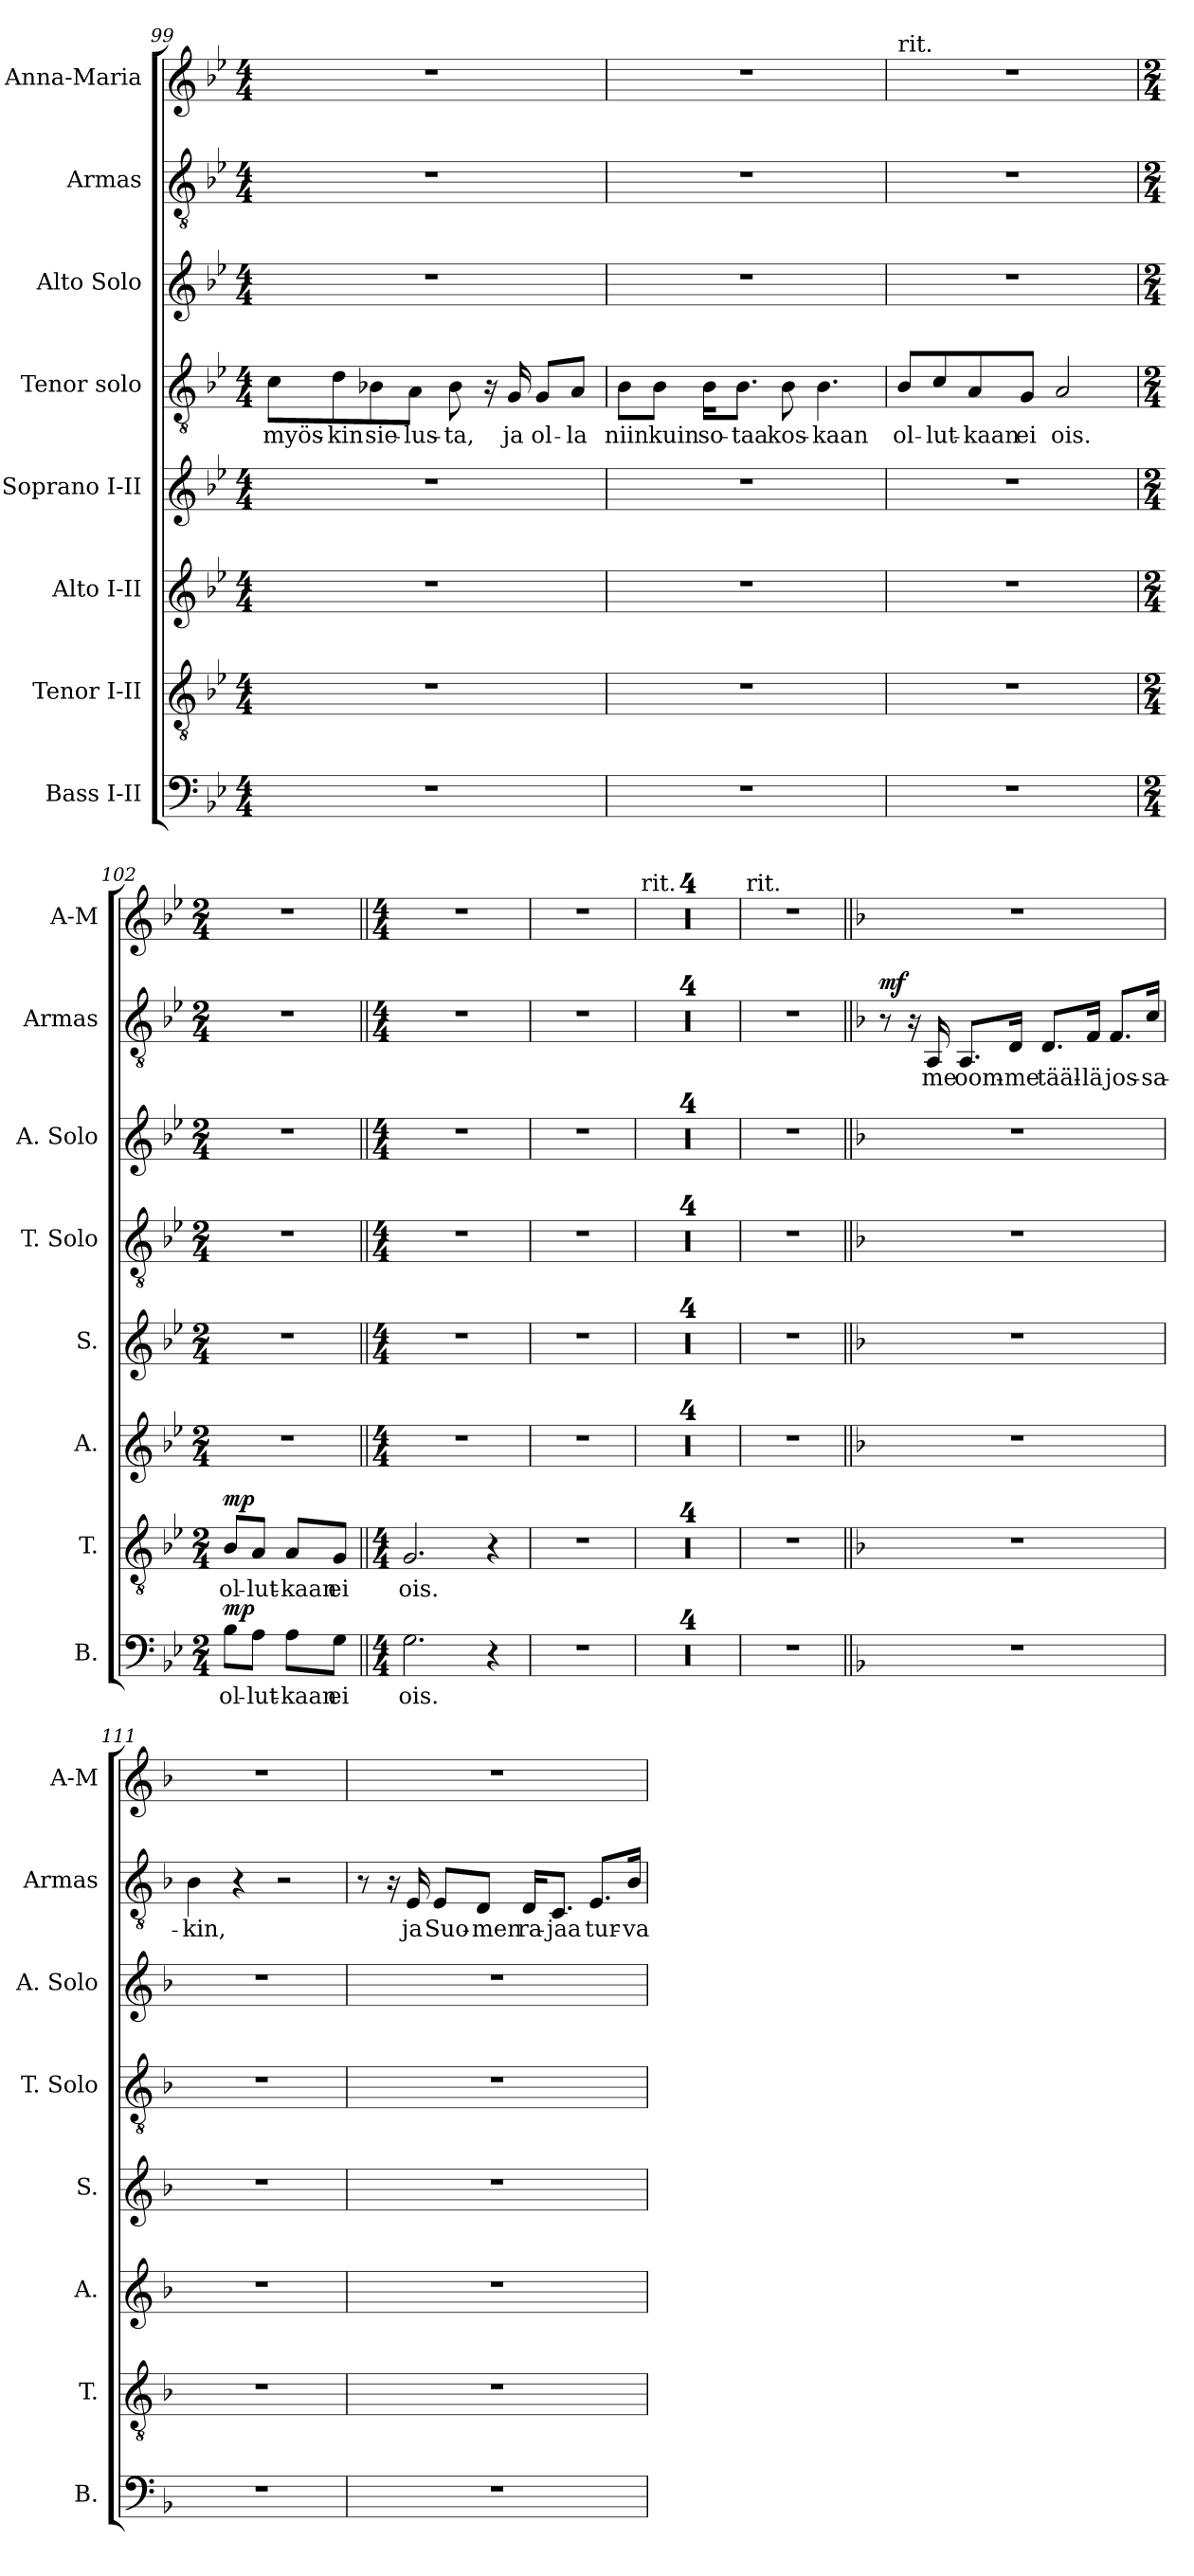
**kern	**text	**dynam	**kern	**text	**dynam	**kern	**kern	**kern	**text	**kern	**kern	**text	**dynam	**kern
*part8	*part8	*part8	*part7	*part7	*part7	*part6	*part5	*part4	*part4	*part3	*part2	*part2	*part2	*part1
*staff8	*staff8	*staff8	*staff7	*staff7	*staff7	*staff6	*staff5	*staff4	*staff4	*staff3	*staff2	*staff2	*staff2	*staff1
*I"Bass I-II	*	*	*I"Tenor I-II	*	*	*I"Alto I-II	*I"Soprano I-II	*I"Tenor solo	*	*I"Alto Solo	*I"Armas	*	*	*I"Anna-Maria
*I'B.	*	*	*I'T.	*	*	*I'A.	*I'S.	*I'T. Solo	*	*I'A. Solo	*I'Armas	*	*	*I'A-M
*clefF4	*	*	*clefGv2	*	*	*clefG2	*clefG2	*clefGv2	*	*clefG2	*clefGv2	*	*	*clefG2
*	*	*	*ITrd7c12	*	*	*	*	*ITrd7c12	*	*	*ITrd7c12	*	*	*
*k[b-e-]	*	*	*k[b-e-]	*	*	*k[b-e-]	*k[b-e-]	*k[b-e-]	*	*k[b-e-]	*k[b-e-]	*	*	*k[b-e-]
*B-:	*	*	*B-:	*	*	*B-:	*B-:	*B-:	*	*B-:	*B-:	*	*	*B-:
*M4/4	*	*	*M4/4	*	*	*M4/4	*M4/4	*M4/4	*	*M4/4	*M4/4	*	*	*M4/4
=99	=99	=99	=99	=99	=99	=99	=99	=99	=99	=99	=99	=99	=99	=99
!	!	!	!	!	!	!	!	!	!LO:LY:b:color=#000000	!	!	!	!	!
1r	.	.	1r	.	.	1r	1r	8Ci\L	myös-	1r	1r	.	.	1r
!	!	!	!	!	!	!	!	!	!LO:LY:b:color=#000000	!	!	!	!	!
.	.	.	.	.	.	.	.	8Di\	-kin	.	.	.	.	.
!	!	!	!	!	!	!	!	!	!LO:LY:b:color=#000000	!	!	!	!	!
.	.	.	.	.	.	.	.	8BB-Xi\	sie-	.	.	.	.	.
!	!	!	!	!	!	!	!	!	!LO:LY:b:color=#000000	!	!	!	!	!
.	.	.	.	.	.	.	.	8AAi\J	-lus-	.	.	.	.	.
!	!	!	!	!	!	!	!	!	!LO:LY:b:color=#000000	!	!	!	!	!
.	.	.	.	.	.	.	.	8BB-i\	-ta,	.	.	.	.	.
.	.	.	.	.	.	.	.	16r	.	.	.	.	.	.
!	!	!	!	!	!	!	!	!	!LO:LY:b:color=#000000	!	!	!	!	!
.	.	.	.	.	.	.	.	16GGi/	ja	.	.	.	.	.
!	!	!	!	!	!	!	!	!	!LO:LY:b:color=#000000	!	!	!	!	!
.	.	.	.	.	.	.	.	8GGi/L	ol-	.	.	.	.	.
!	!	!	!	!	!	!	!	!	!LO:LY:b:color=#000000	!	!	!	!	!
.	.	.	.	.	.	.	.	8AAi/J	-la	.	.	.	.	.
=100	=100	=100	=100	=100	=100	=100	=100	=100	=100	=100	=100	=100	=100	=100
!	!	!	!	!	!	!	!	!	!LO:LY:b:color=#000000	!	!	!	!	!
1r	.	.	1r	.	.	1r	1r	8BB-i\L	niin	1r	1r	.	.	1r
!	!	!	!	!	!	!	!	!	!LO:LY:b:color=#000000	!	!	!	!	!
.	.	.	.	.	.	.	.	8BB-i\J	kuin	.	.	.	.	.
!	!	!	!	!	!	!	!	!	!LO:LY:b:color=#000000	!	!	!	!	!
.	.	.	.	.	.	.	.	16BB-i\KL	so-	.	.	.	.	.
!	!	!	!	!	!	!	!	!	!LO:LY:b:color=#000000	!	!	!	!	!
.	.	.	.	.	.	.	.	8.BB-i\J	-taa	.	.	.	.	.
!	!	!	!	!	!	!	!	!	!LO:LY:b:color=#000000	!	!	!	!	!
.	.	.	.	.	.	.	.	8BB-i\	kos-	.	.	.	.	.
!	!	!	!	!	!	!	!	!	!LO:LY:b:color=#000000	!	!	!	!	!
.	.	.	.	.	.	.	.	4.BB-i\	-kaan	.	.	.	.	.
!!LO:LB:g=z
=101	=101	=101	=101	=101	=101	=101	=101	=101	=101	=101	=101	=101	=101	=101
!	!	!	!	!	!	!	!	!	!	!	!	!	!	!LO:TX:t=rit.
!	!	!	!	!	!	!	!	!	!LO:LY:b:color=#000000	!	!	!	!	!
1r	.	.	1r	.	.	1r	1r	8BB-i/L	ol-	1r	1r	.	.	1r
!	!	!	!	!	!	!	!	!	!LO:LY:b:color=#000000	!	!	!	!	!
.	.	.	.	.	.	.	.	8Ci/	-lut-	.	.	.	.	.
!	!	!	!	!	!	!	!	!	!LO:LY:b:color=#000000	!	!	!	!	!
.	.	.	.	.	.	.	.	8AAi/	-kaan	.	.	.	.	.
!	!	!	!	!	!	!	!	!	!LO:LY:b:color=#000000	!	!	!	!	!
.	.	.	.	.	.	.	.	8GGi/J	ei	.	.	.	.	.
!	!	!	!	!	!	!	!	!	!LO:LY:b:color=#000000	!	!	!	!	!
.	.	.	.	.	.	.	.	2AAi/	ois.	.	.	.	.	.
=102	=102	=102	=102	=102	=102	=102	=102	=102	=102	=102	=102	=102	=102	=102
*M2/4	*	*	*M2/4	*	*	*M2/4	*M2/4	*M2/4	*	*M2/4	*M2/4	*	*	*M2/4
!	!LO:LY:b:color=#000000	!	!	!	!	!	!	!	!	!	!	!	!	!
!	!	!	!	!LO:LY:b:color=#000000	!	!LO:N:vis=1	!LO:N:vis=1	!LO:N:vis=1	!	!LO:N:vis=1	!LO:N:vis=1	!	!	!LO:N:vis=1
8B-i\L	ol-	mp	8BB-i/L	ol-	mp	2r	2r	2r	.	2r	2r	.	.	2r
!	!LO:LY:b:color=#000000	!	!	!	!	!	!	!	!	!	!	!	!	!
!	!	!	!	!LO:LY:b:color=#000000	!	!	!	!	!	!	!	!	!	!
8Ai\J	-lut-	.	8AAi/J	-lut-	.	.	.	.	.	.	.	.	.	.
!	!LO:LY:b:color=#000000	!	!	!	!	!	!	!	!	!	!	!	!	!
!	!	!	!	!LO:LY:b:color=#000000	!	!	!	!	!	!	!	!	!	!
8Ai\L	-kaan	.	8AAi/L	-kaan	.	.	.	.	.	.	.	.	.	.
!	!LO:LY:b:color=#000000	!	!	!	!	!	!	!	!	!	!	!	!	!
!	!	!	!	!LO:LY:b:color=#000000	!	!	!	!	!	!	!	!	!	!
8Gi\J	ei	.	8GGi/J	ei	.	.	.	.	.	.	.	.	.	.
=103||	=103||	=103||	=103||	=103||	=103||	=103||	=103||	=103||	=103||	=103||	=103||	=103||	=103||	=103||
*M4/4	*	*	*M4/4	*	*	*M4/4	*M4/4	*M4/4	*	*M4/4	*M4/4	*	*	*M4/4
!	!LO:LY:b:color=#000000	!	!	!	!	!	!	!	!	!	!	!	!	!
*	*	*	*	*	*	*	*	*	*	*	*	*	*	*MM82
!	!	!	!	!LO:LY:b:color=#000000	!	!	!	!	!	!	!	!	!	!
2.Gi\	ois.	.	2.GGi/	ois.	.	1r	1r	1r	.	1r	1r	.	.	1r
4r	.	.	4r	.	.	.	.	.	.	.	.	.	.	.
=104	=104	=104	=104	=104	=104	=104	=104	=104	=104	=104	=104	=104	=104	=104
1r	.	.	1r	.	.	1r	1r	1r	.	1r	1r	.	.	1r
=105	=105	=105	=105	=105	=105	=105	=105	=105	=105	=105	=105	=105	=105	=105
!	!	!	!	!	!	!	!	!	!	!	!	!	!	!LO:TX:t=rit.
1r	.	.	1r	.	.	1r	1r	1r	.	1r	1r	.	.	1r
=106	=106	=106	=106	=106	=106	=106	=106	=106	=106	=106	=106	=106	=106	=106
1r	.	.	1r	.	.	1r	1r	1r	.	1r	1r	.	.	1r
=107	=107	=107	=107	=107	=107	=107	=107	=107	=107	=107	=107	=107	=107	=107
*	*	*	*	*	*	*	*	*	*	*	*	*	*	*MM74
1r	.	.	1r	.	.	1r	1r	1r	.	1r	1r	.	.	1r
=108	=108	=108	=108	=108	=108	=108	=108	=108	=108	=108	=108	=108	=108	=108
1r	.	.	1r	.	.	1r	1r	1r	.	1r	1r	.	.	1r
!!LO:LB:g=z
=109	=109	=109	=109	=109	=109	=109	=109	=109	=109	=109	=109	=109	=109	=109
!	!	!	!	!	!	!	!	!	!	!	!	!	!	!LO:TX:t=rit.
1r	.	.	1r	.	.	1r	1r	1r	.	1r	1r	.	.	1r
=110||	=110||	=110||	=110||	=110||	=110||	=110||	=110||	=110||	=110||	=110||	=110||	=110||	=110||	=110||
*k[b-]	*	*	*k[b-]	*	*	*k[b-]	*k[b-]	*k[b-]	*	*k[b-]	*k[b-]	*	*	*k[b-]
*F:	*	*	*F:	*	*	*F:	*F:	*F:	*	*F:	*F:	*	*	*F:
*	*	*	*	*	*	*	*	*	*	*	*	*	*	*MM88
1r	.	.	1r	.	.	1r	1r	1r	.	1r	8r	.	mf	1r
.	.	.	.	.	.	.	.	.	.	.	16r	.	.	.
!	!	!	!	!	!	!	!	!	!	!	!	!LO:LY:b:color=#000000	!	!
.	.	.	.	.	.	.	.	.	.	.	16AAAi/	me	.	.
!	!	!	!	!	!	!	!	!	!	!	!	!LO:LY:b:color=#000000	!	!
.	.	.	.	.	.	.	.	.	.	.	8.AAAi/L	oom-	.	.
!	!	!	!	!	!	!	!	!	!	!	!	!LO:LY:b:color=#000000	!	!
.	.	.	.	.	.	.	.	.	.	.	16DDi/Jk	-me	.	.
!	!	!	!	!	!	!	!	!	!	!	!	!LO:LY:b:color=#000000	!	!
.	.	.	.	.	.	.	.	.	.	.	8.DDi/L	tääl-	.	.
!	!	!	!	!	!	!	!	!	!	!	!	!LO:LY:b:color=#000000	!	!
.	.	.	.	.	.	.	.	.	.	.	16FFi/Jk	-lä	.	.
!	!	!	!	!	!	!	!	!	!	!	!	!LO:LY:b:color=#000000	!	!
.	.	.	.	.	.	.	.	.	.	.	8.FFi/L	jos-	.	.
!	!	!	!	!	!	!	!	!	!	!	!	!LO:LY:b:color=#000000	!	!
.	.	.	.	.	.	.	.	.	.	.	16Ci/Jk	-sa-	.	.
=111	=111	=111	=111	=111	=111	=111	=111	=111	=111	=111	=111	=111	=111	=111
!	!	!	!	!	!	!	!	!	!	!	!	!LO:LY:b:color=#000000	!	!
1r	.	.	1r	.	.	1r	1r	1r	.	1r	4BB-i\	-kin,	.	1r
.	.	.	.	.	.	.	.	.	.	.	4r	.	.	.
.	.	.	.	.	.	.	.	.	.	.	2r	.	.	.
=112	=112	=112	=112	=112	=112	=112	=112	=112	=112	=112	=112	=112	=112	=112
1r	.	.	1r	.	.	1r	1r	1r	.	1r	8r	.	.	1r
.	.	.	.	.	.	.	.	.	.	.	16r	.	.	.
!	!	!	!	!	!	!	!	!	!	!	!	!LO:LY:b:color=#000000	!	!
.	.	.	.	.	.	.	.	.	.	.	16EEi/	ja	.	.
!	!	!	!	!	!	!	!	!	!	!	!	!LO:LY:b:color=#000000	!	!
.	.	.	.	.	.	.	.	.	.	.	8EEi/L	Suo-	.	.
!	!	!	!	!	!	!	!	!	!	!	!	!LO:LY:b:color=#000000	!	!
.	.	.	.	.	.	.	.	.	.	.	8DDi/J	-men	.	.
!	!	!	!	!	!	!	!	!	!	!	!	!LO:LY:b:color=#000000	!	!
.	.	.	.	.	.	.	.	.	.	.	16DDi/KL	ra-	.	.
!	!	!	!	!	!	!	!	!	!	!	!	!LO:LY:b:color=#000000	!	!
.	.	.	.	.	.	.	.	.	.	.	8.CCi/J	-jaa	.	.
!	!	!	!	!	!	!	!	!	!	!	!	!LO:LY:b:color=#000000	!	!
.	.	.	.	.	.	.	.	.	.	.	8.EEi/L	tur-	.	.
!	!	!	!	!	!	!	!	!	!	!	!	!LO:LY:b:color=#000000	!	!
.	.	.	.	.	.	.	.	.	.	.	16BB-i/Jk	-va-	.	.
=	=	=	=	=	=	=	=	=	=	=	=	=	=	=
*-	*-	*-	*-	*-	*-	*-	*-	*-	*-	*-	*-	*-	*-	*-
